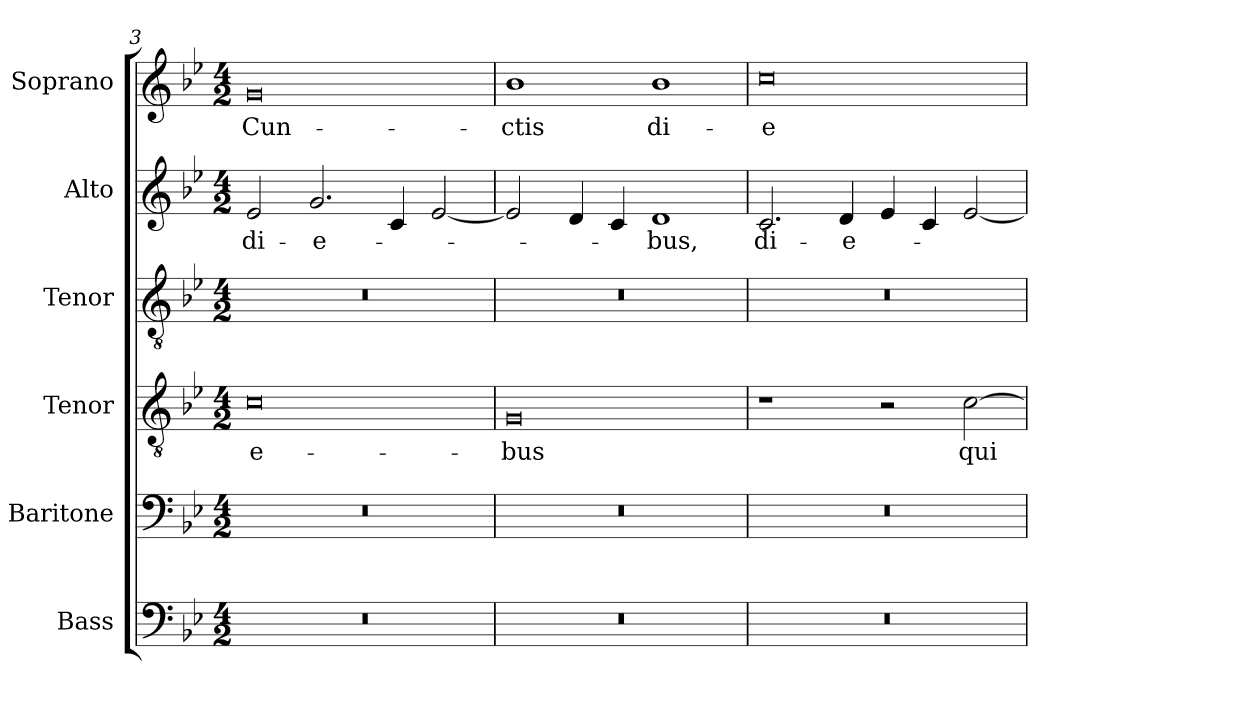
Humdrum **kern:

**kern	**kern	**kern	**text	**kern	**kern	**text	**kern	**text
*part6	*part5	*part4	*part4	*part3	*part2	*part2	*part1	*part1
*staff6	*staff5	*staff4	*staff4	*staff3	*staff2	*staff2	*staff1	*staff1
*I"Bass	*I"Baritone	*I"Tenor	*	*I"Tenor	*I"Alto	*	*I"Soprano	*
*I'B.	*I'Bar.	*I'T2.	*	*I'T1.	*I'A.	*	*I'S.	*
*clefF4	*clefF4	*clefGv2	*	*clefGv2	*clefG2	*	*clefG2	*
*	*	*ITrd7c12	*	*ITrd7c12	*	*	*	*
*k[b-e-]	*k[b-e-]	*k[b-e-]	*	*k[b-e-]	*k[b-e-]	*	*k[b-e-]	*
*B-:	*B-:	*B-:	*	*B-:	*B-:	*	*B-:	*
*M4/2	*M4/2	*M4/2	*	*M4/2	*M4/2	*	*M4/2	*
=3	=3	=3	=3	=3	=3	=3	=3	=3
!LO:N:vis=1	!LO:N:vis=1	!	!	!	!	!	!	!
!	!	!	!LO:LY:b:color=#000000	!LO:N:vis=1	!	!	!	!
!	!	!	!	!	!	!LO:LY:b:color=#000000	!	!
!	!	!	!	!	!	!	!	!LO:LY:b:color=#000000
0r	0r	0Ci	-e-	0r	2e-i/	di-	0gi	Cun-
!	!	!	!	!	!	!LO:LY:b:color=#000000	!	!
.	.	.	.	.	2.gi/	-e-	.	.
.	.	.	.	.	4ci/	.	.	.
.	.	.	.	.	[2e-i/	.	.	.
=4	=4	=4	=4	=4	=4	=4	=4	=4
!LO:N:vis=1	!LO:N:vis=1	!	!	!	!	!	!	!
!	!	!	!LO:LY:b:color=#000000	!LO:N:vis=1	!	!	!	!
!	!	!	!	!	!	!	!	!LO:LY:b:color=#000000
0r	0r	0GGi	-bus	0r	2e-i/]	.	1b-i	-ctis
.	.	.	.	.	4di/	.	.	.
.	.	.	.	.	4ci/	.	.	.
!	!	!	!	!	!	!LO:LY:b:color=#000000	!	!
!	!	!	!	!	!	!	!	!LO:LY:b:color=#000000
.	.	.	.	.	1di	-bus,	1b-i	di-
!!LO:LB:g=z
=5	=5	=5	=5	=5	=5	=5	=5	=5
!LO:N:vis=1	!LO:N:vis=1	!	!	!LO:N:vis=1	!	!	!	!
!	!	!	!	!	!	!LO:LY:b:color=#000000	!	!
!	!	!	!	!	!	!	!	!LO:LY:b:color=#000000
0r	0r	1r	.	0r	2.ci/	di-	0cci	-e-
!	!	!	!	!	!	!LO:LY:b:color=#000000	!	!
.	.	.	.	.	4di/	-e-	.	.
.	.	2r	.	.	4e-i/	.	.	.
.	.	.	.	.	4ci/	.	.	.
!	!	!	!LO:LY:b:color=#000000	!	!	!	!	!
.	.	[2Ci\	qui-	.	[2e-i/	.	.	.
=	=	=	=	=	=	=	=	=
*-	*-	*-	*-	*-	*-	*-	*-	*-
